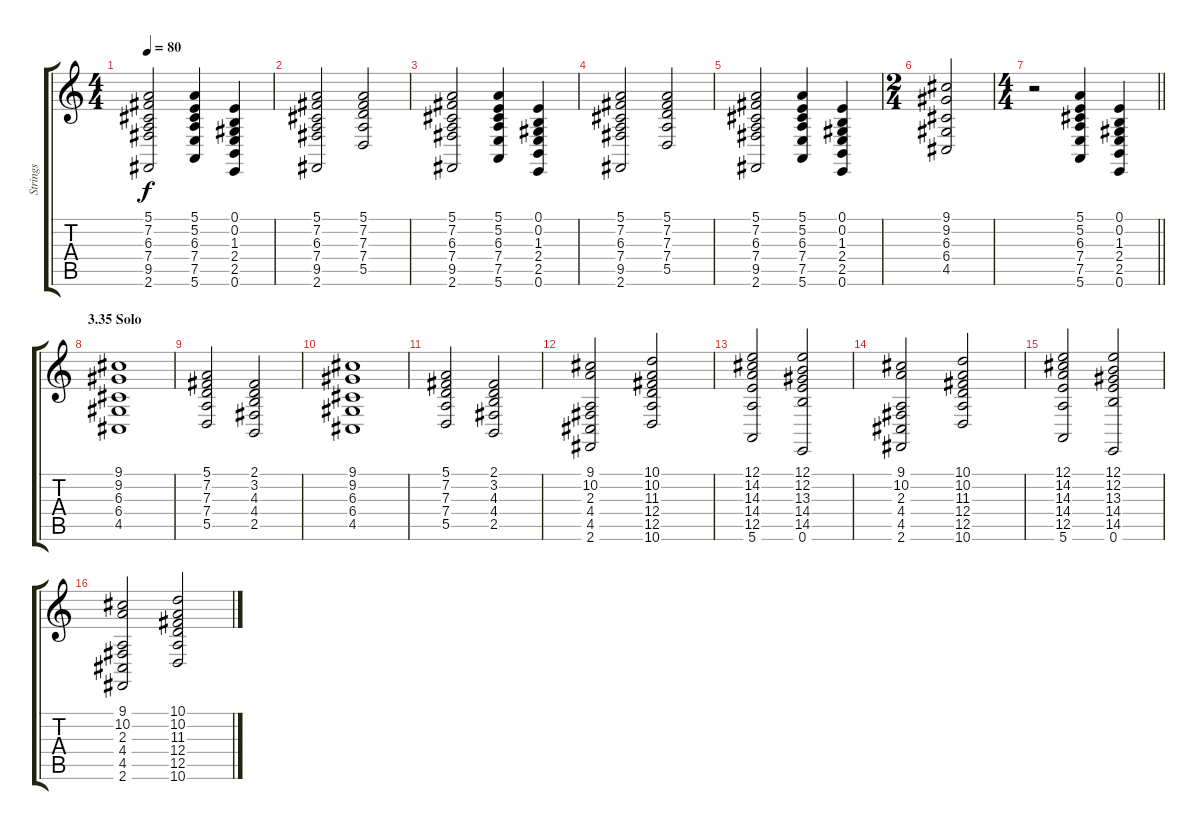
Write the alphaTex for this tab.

\track ("Strings" "Strings") {instrument synthstrings2}
\staff {score tabs}
\tuning (E4 B3 G3 D3 A2 E2) {hide}
\ts (4 4)
\tempo 80
\clef g2
\ks c
(5.1 7.2 6.3 7.4 9.5 2.6).2{dy f} (5.1 5.2 6.3 7.4 7.5 5.6).4 (0.1 0.2 1.3 2.4 2.5 0.6).4 |
(5.1 7.2 6.3 7.4 9.5 2.6).2 (5.1 7.2 7.3 7.4 5.5).2 |
(5.1 7.2 6.3 7.4 9.5 2.6).2 (5.1 5.2 6.3 7.4 7.5 5.6).4 (0.1 0.2 1.3 2.4 2.5 0.6).4 |
(5.1 7.2 6.3 7.4 9.5 2.6).2 (5.1 7.2 7.3 7.4 5.5).2 |
(5.1 7.2 6.3 7.4 9.5 2.6).2 (5.1 5.2 6.3 7.4 7.5 5.6).4 (0.1 0.2 1.3 2.4 2.5 0.6).4 |
\ts (2 4)
(9.1 9.2 6.3 6.4 4.5).2 |
\ts (4 4)
\barLineRight lightlight
r.2 (5.1 5.2 6.3 7.4 7.5 5.6).4 (0.1 0.2 1.3 2.4 2.5 0.6).4 |
\section ("" "3.35 Solo")
(9.1 9.2 6.3 6.4 4.5).1 |
(5.1 7.2 7.3 7.4 5.5).2 (2.1 3.2 4.3 4.4 2.5).2 |
(9.1 9.2 6.3 6.4 4.5).1 |
(5.1 7.2 7.3 7.4 5.5).2 (2.1 3.2 4.3 4.4 2.5).2 |
(9.1 10.2 2.3 4.4 4.5 2.6).2 (10.1 10.2 11.3 12.4 12.5 10.6).2 |
(12.1 14.2 14.3 14.4 12.5 5.6).2 (12.1 12.2 13.3 14.4 14.5 0.6).2 |
(9.1 10.2 2.3 4.4 4.5 2.6).2 (10.1 10.2 11.3 12.4 12.5 10.6).2 |
(12.1 14.2 14.3 14.4 12.5 5.6).2 (12.1 12.2 13.3 14.4 14.5 0.6).2 |
(9.1 10.2 2.3 4.4 4.5 2.6).2 (10.1 10.2 11.3 12.4 12.5 10.6).2
